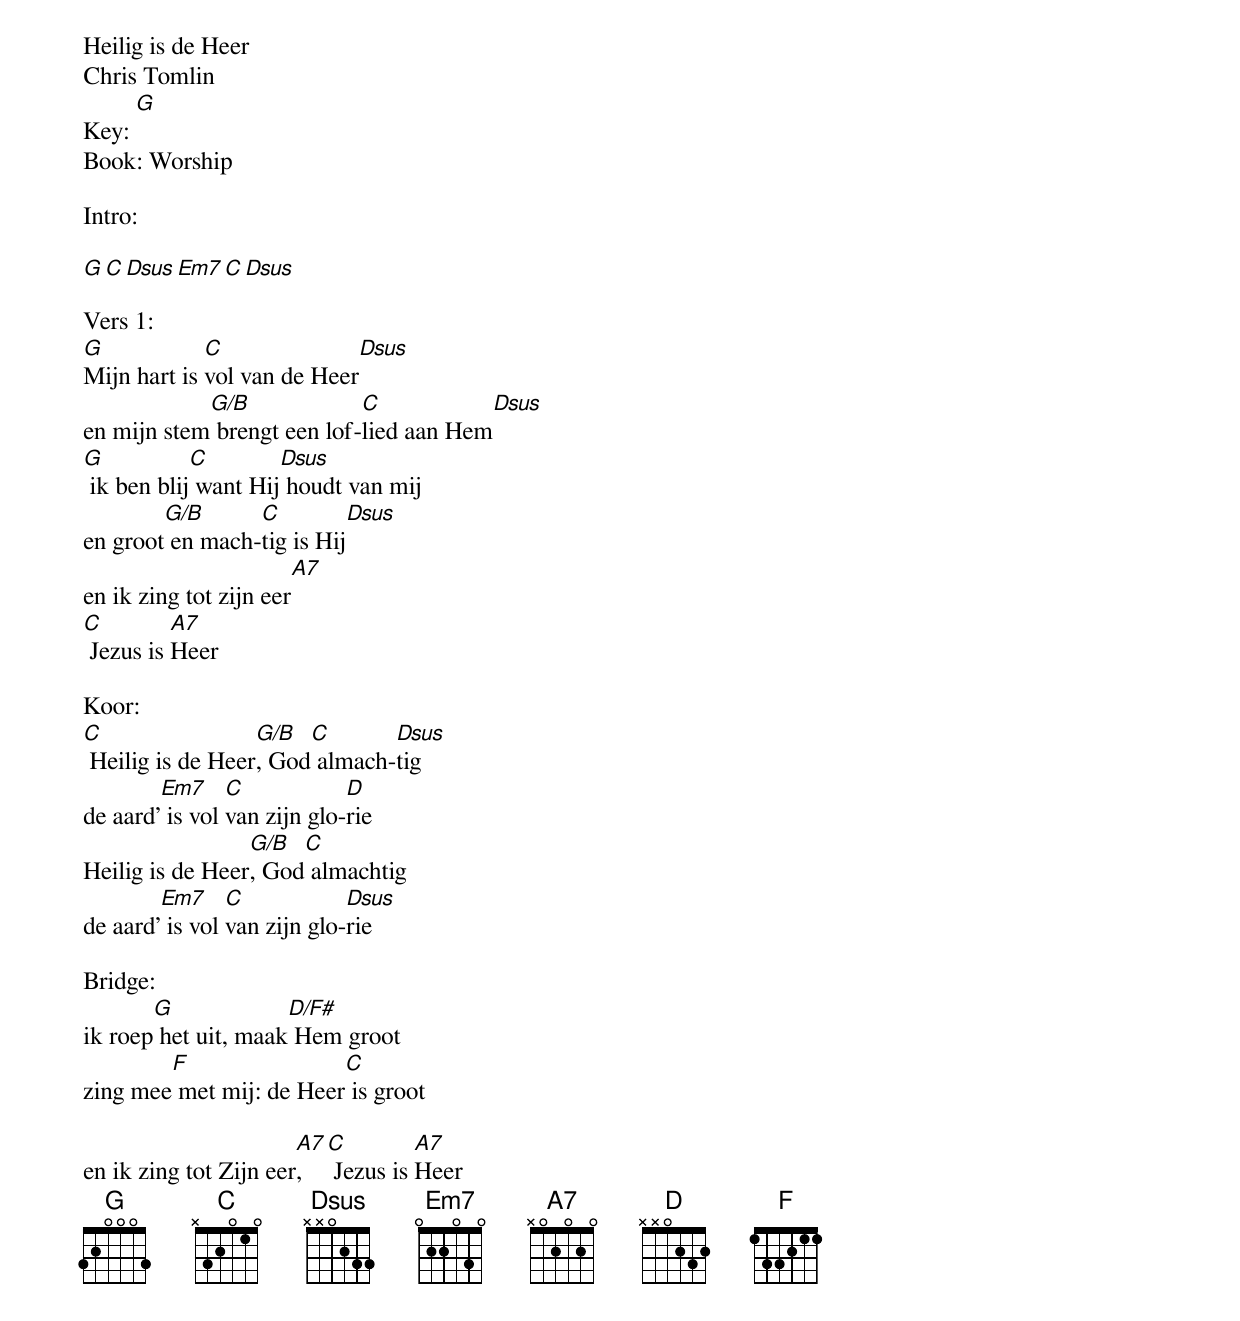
Heilig is de Heer
Chris Tomlin
Key: [G]
Book: Worship

Intro:

[G][C][Dsus][Em7][C][Dsus]

Vers 1:
[G]Mijn hart is [C]vol van de Heer[Dsus]
en mijn stem[G/B] brengt een lof-[C]lied aan Hem[Dsus]
[G] ik ben blij[C] want Hij[Dsus] houdt van mij
en groot[G/B] en mach-[C]tig is Hij[Dsus]
en ik zing tot zijn eer[A7]
[C] Jezus is [A7]Heer

Koor:
[C] Heilig is de Heer[G/B], God[C] almach-[Dsus]tig
de aard'[Em7] is vol [C]van zijn glo-[D]rie
Heilig is de Heer[G/B], God[C] almachtig
de aard'[Em7] is vol [C]van zijn glo-[Dsus]rie

Bridge:
ik roep[G] het uit, maak[D/F#] Hem groot
zing mee[F] met mij: de Heer[C] is groot

en ik zing tot Zijn eer[A7],[C] Jezus is [A7]Heer
